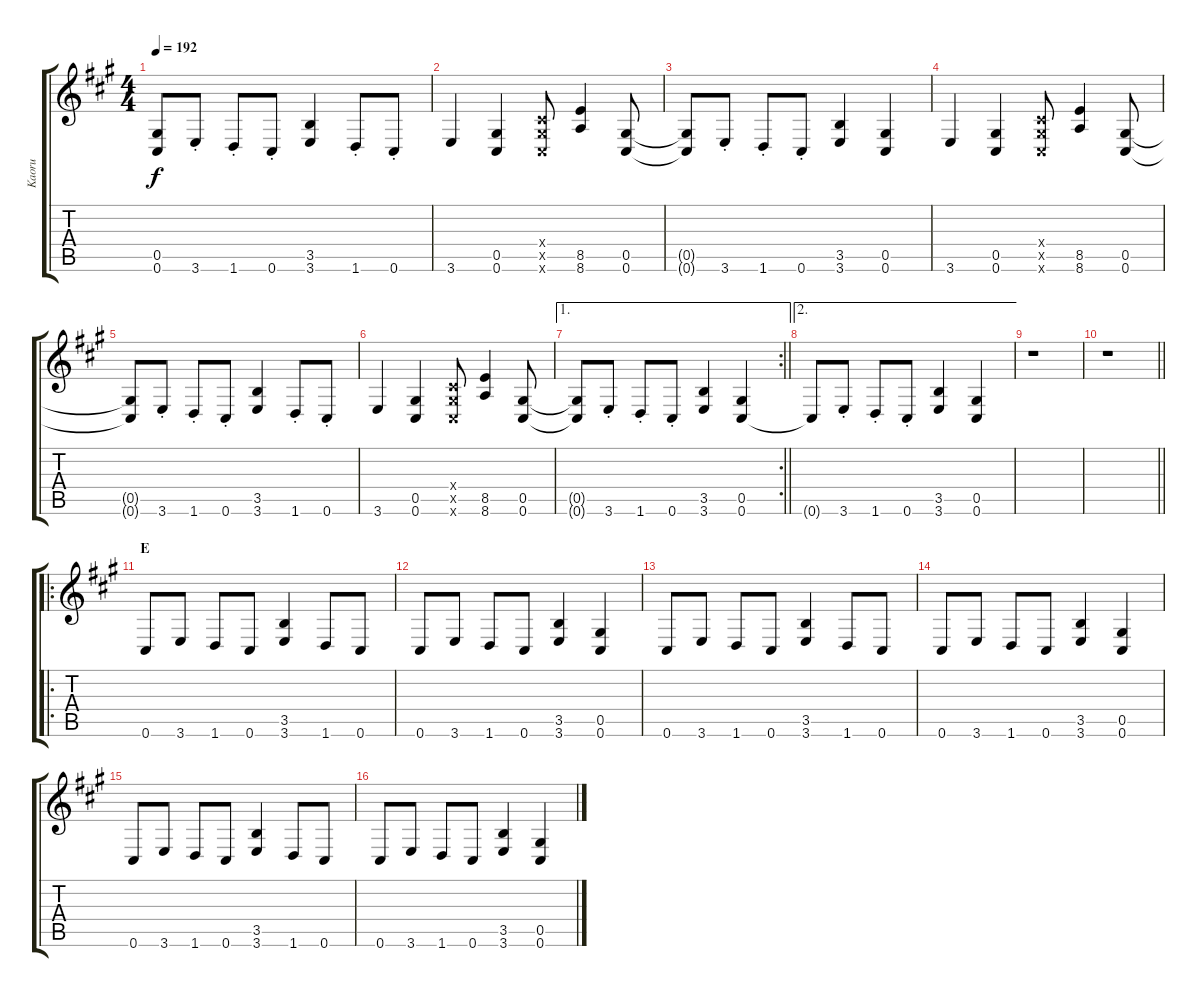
\track ("Kaoru" "Kaoru") {instrument overdrivenguitar}
\staff {score tabs}
\tuning (Eb4 Bb3 Gb3 Db3 Ab2 Db2) {hide}
\ts (4 4)
\tempo 192
\clef g2
\ks a
(0.5{t} 0.6{t}).8{dy f} 3.6{st}.8 1.6{st}.8 0.6{st}.8 (3.5 3.6).4 1.6{st}.8 0.6{st}.8 |
3.6.4 (0.5 0.6).4 (0.4{x} 0.5{x} 0.6{x}).8 (8.5 8.6).4 (0.5 0.6).8 |
(0.5{t} 0.6{t}).8 3.6{st}.8 1.6{st}.8 0.6{st}.8 (3.5 3.6).4 (0.5 0.6).4 |
3.6.4 (0.5 0.6).4 (0.4{x} 0.5{x} 0.6{x}).8 (8.5 8.6).4 (0.5 0.6).8 |
(0.5{t} 0.6{t}).8 3.6{st}.8 1.6{st}.8 0.6{st}.8 (3.5 3.6).4 1.6{st}.8 0.6{st}.8 |
3.6.4 (0.5 0.6).4 (0.4{x} 0.5{x} 0.6{x}).8 (8.5 8.6).4 (0.5 0.6).8 |
\ae 1
\rc 2
\barLineRight lightlight
(0.5{t} 0.6{t}).8 3.6{st}.8 1.6{st}.8 0.6{st}.8 (3.5 3.6).4 (0.5 0.6).4 |
\ae 2
0.6{t}.8 3.6{st}.8 1.6{st}.8 0.6{st}.8 (3.5 3.6).4 (0.5 0.6).4 |
r.1 |
\barLineRight lightlight
r.1 |
\ro
\section ("" "E")
0.6.8 3.6.8 1.6.8 0.6.8 (3.5 3.6).4 1.6.8 0.6.8 |
0.6.8 3.6.8 1.6.8 0.6.8 (3.5 3.6).4 (0.5 0.6).4 |
0.6.8 3.6.8 1.6.8 0.6.8 (3.5 3.6).4 1.6.8 0.6.8 |
0.6.8 3.6.8 1.6.8 0.6.8 (3.5 3.6).4 (0.5 0.6).4 |
0.6.8 3.6.8 1.6.8 0.6.8 (3.5 3.6).4 1.6.8 0.6.8 |
0.6.8 3.6.8 1.6.8 0.6.8 (3.5 3.6).4 (0.5 0.6).4
